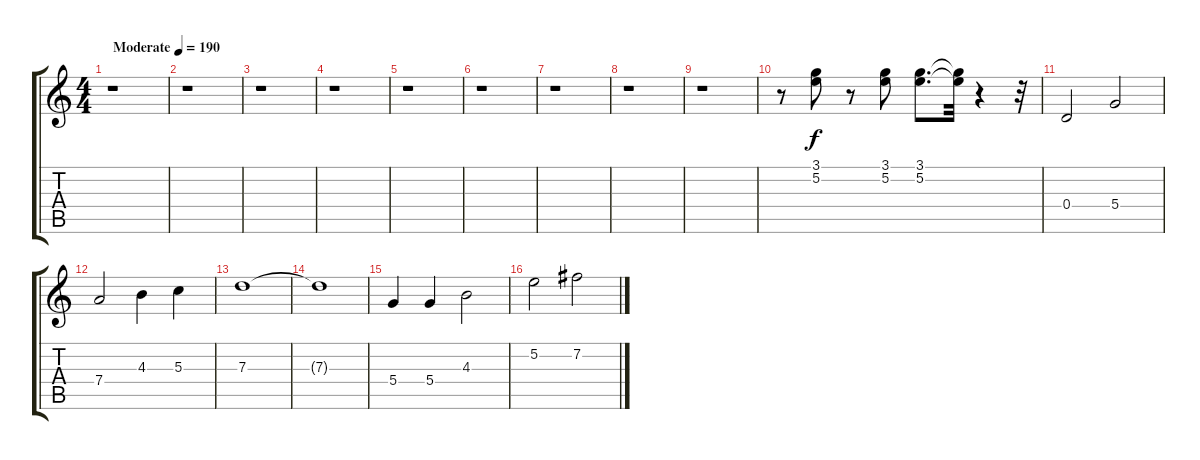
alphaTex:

\track "" {instrument electricguitarjazz}
\staff {score tabs}
\tuning (E4 B3 G3 D3 A2 E2) {hide}
\ts (4 4)
\tempo (190 "Moderate")
\clef g2
\ks c
r.1{dy f instrument electricguitarjazz} |
r.1 |
r.1 |
r.1 |
r.1 |
r.1 |
r.1 |
r.1 |
r.1 |
r.8 (3.1 5.2).8 r.8 (3.1 5.2).8 (3.1 5.2).8{d} (3.1{t} 5.2{t}).32 r.4 r.32 |
0.4.2 5.4.2 |
7.4.2 4.3.4 5.3.4 |
7.3.1 |
7.3{t}.1 |
5.4.4 5.4.4 4.3.2 |
5.2.2 7.2.2
